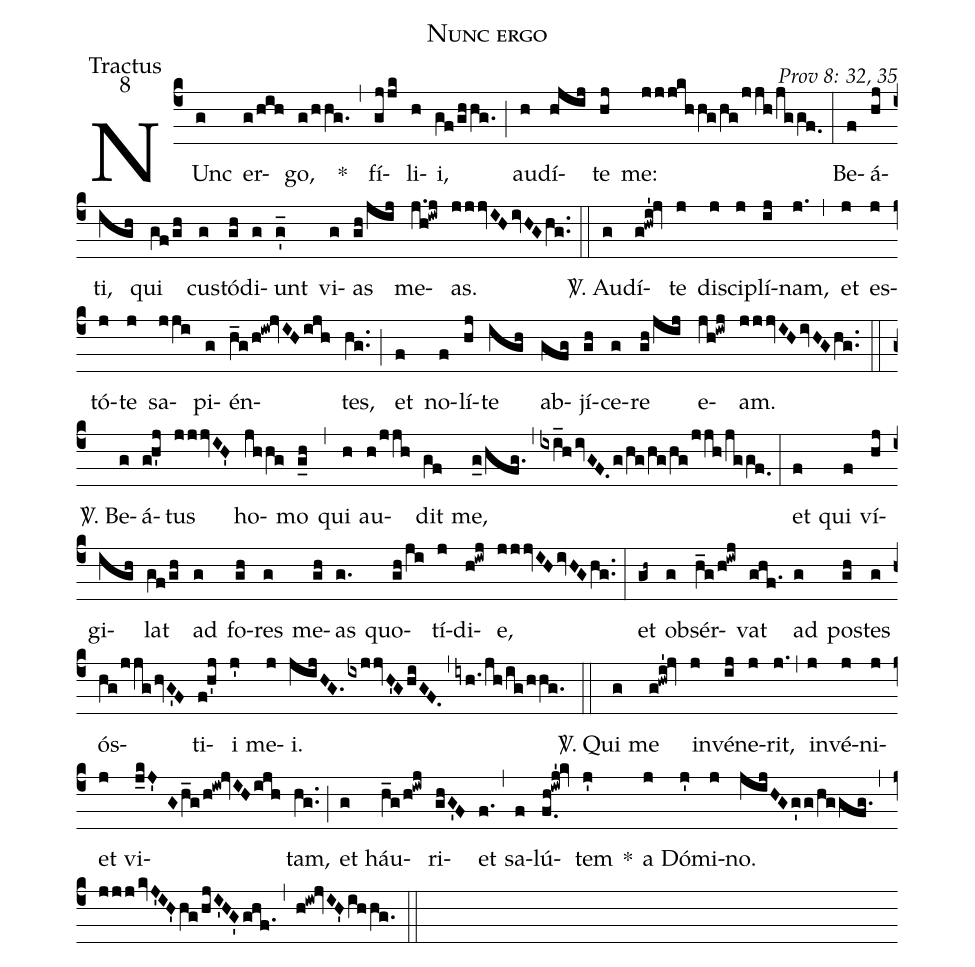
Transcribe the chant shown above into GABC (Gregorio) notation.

name: Nunc ergo;
office-part: Tractus;
mode: 8;
commentary: Prov 8: 32, 35;
%%
(c4) NUnc(g) er(g/hih)go,(g/hhg.) *(,) fí(gjjk)li(h)i,(gf/ghhg.) (;) au(h)dí(hjij)te(hj) me:(jjjkhhg/hg/jjh/jggf.0) (:)
Be(f)á(hj)ti,(igh) qui(gf/gh) cus(g)tó(gh)di(g)unt(g'_) vi(g)as(gh/jij) me(j.h!iwj)as.(jjjvIHivHGhg..) (::)
<sp>V/</sp>. Au(g)dí(g!hwi'!jv)te(j) di(j)sci(j)plí(ij)nam,(j.) (,) et(j) es(j)tó(j)te(j) sa(jji)pi(g)én(h_g/h!iw!jvIHijh)tes,(hg..) (;) et(f) no(f)lí(hj)te(igh) ab(gfg)jí(gh)ce(g)re(gh/jij) e(jh!iwj)am.(jjjvIHivHGhg..) (::)
<sp>V/</sp>. Be(g)á(g!h'j)tus(jjjvIH') ho(jhhg)mo(g_h) (,) qui(h) au(h/jjh)dit(gf) me,(g_0/hfg.) (,) (ixi_h/ivGF.g/hg/hg/hg/jjh/jggf.0) (:)
et(f) qui(f) ví(hj)gi(igh)lat(gf/gh) ad(g) fo(gh)res(g) me(gh)as(g.) quo(gh/ji)tí(j)di(h!iwj)e,(jjjvIHivHGhg..) (:)
et(gh~) ob(g)sér(h_g/h!iwj)vat(ghf.1) ad(g) pos(gh)tes(g) ós(hg/jjg/hvG'F)ti(f!h'j)i(j') me(j)i.(jijHG./ixjjvH'GhiGF.) (,) (iyh./jh/ig/hhg.) (::)
<sp>V/</sp>. Qui(g) me(g!hwi'!jv) in(j)vé(ij)ne(j)rit,(j.) (,) in(j)vé(j)ni(j)et(j) vi(j_kJ'G/h_g/h!iw!jvIHijh)tam,(hg..) (;) et(g) háu(h_g/h!iwj)ri(ghG'F)et(f.) (,) sa(f)lú(f.0h!iwj'!kv)tem(j') *() a(j) Dó(j')mi(j)no.(jijHGg'g/hggfg.) (,) (jjjkvJ'IH'hg/hjI'HG'ghf.1) (,) (h!iw!jvIH'ihhg.) (::)
